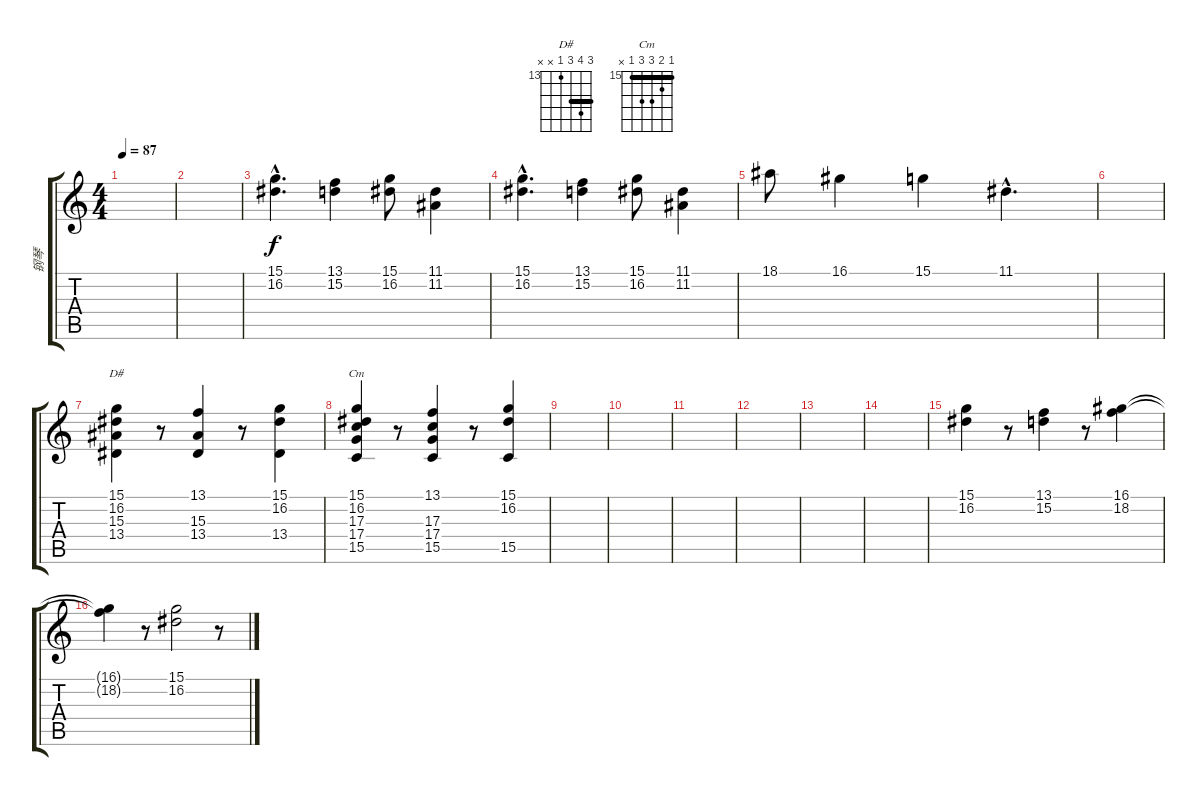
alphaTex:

\track ("钢琴" "钢琴") {instrument honkytonkpiano}
\staff {score tabs}
\tuning (E4 B3 G3 D3 A2 E2) {hide}
\chord ("D#" 15 16 15 13 x x) {firstfret 13 barre 15}
\chord ("Cm" 15 16 17 17 15 x) {firstfret 15 barre 15}
\ts (4 4)
\tempo 87
\clef g2
\ks c
|
|
(15.1{hac} 16.2{hac}).4{d} (13.1 15.2).4 (15.1 16.2).8 (11.1 11.2).4 |
(15.1{hac} 16.2{hac}).4{d} (13.1 15.2).4 (15.1 16.2).8 (11.1 11.2).4 |
18.1.8 16.1.4 15.1.4 11.1{hac}.4{d} |
|
(15.1 16.2 15.3 13.4).4{ch "D#"} r.8 (13.1 15.3 13.4).4 r.8 (15.1 16.2 13.4).4 |
(15.1 16.2 17.3 17.4 15.5).4{ch "Cm"} r.8 (13.1 17.3 17.4 15.5).4 r.8 (15.1 16.2 15.5).4 |
|
|
|
|
|
|
(15.1 16.2).4 r.8 (13.1 15.2).4 r.8 (16.1 18.2).4 |
(16.1{t} 18.2{t}).4 r.8 (15.1 16.2).2 r.8
